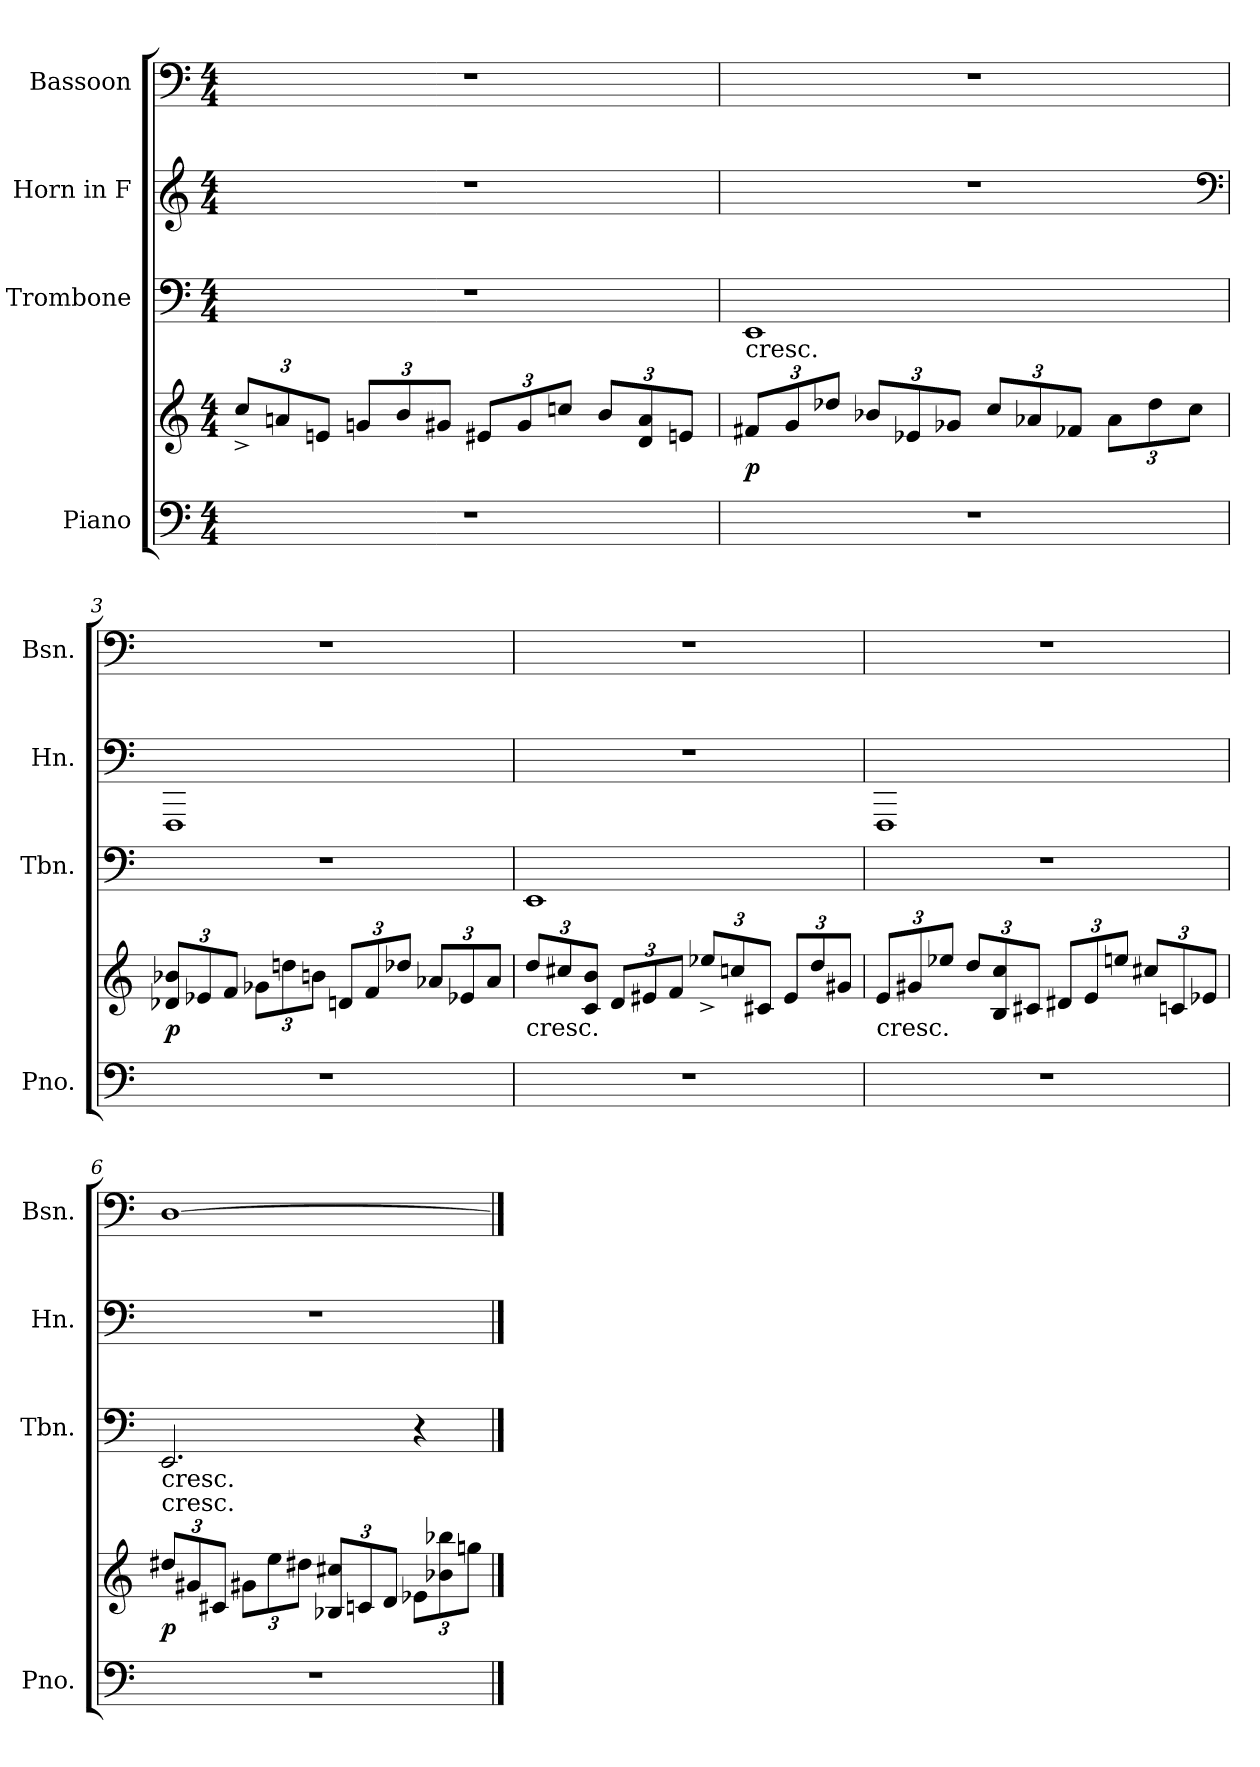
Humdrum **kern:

**kern	**kern	**dynam	**kern	**kern	**kern
*part4	*part4	*part4	*part3	*part2	*part1
*staff5	*staff4	*staff4/5	*staff3	*staff2	*staff1
*I"Piano	*	*	*I"Trombone	*I"Horn in F	*I"Bassoon
*I'Pno.	*	*	*I'Tbn.	*I'Hn.	*I'Bsn.
*clefF4	*clefG2	*	*clefF4	*clefG2	*clefF4
*k[]	*k[]	*	*k[]	*	*k[]
*M4/4	*M4/4	*	*M4/4	*M4/4	*M4/4
=1	=1	=1	=1	=1	=1
1r	12cc^L	.	1r	1r	1r
.	12an	.	.	.	.
.	12enJ	.	.	.	.
.	12gnL	.	.	.	.
.	12b	.	.	.	.
.	12g#XJ	.	.	.	.
.	12e#XL	.	.	.	.
.	12g#	.	.	.	.
.	12ccnJ	.	.	.	.
.	12bL	.	.	.	.
.	12d 12a	.	.	.	.
.	12enJ	.	.	.	.
=2	=2	=2	=2	=2	=2
!	!LO:TX:a:t=cresc.	!	!	!	!
1r	12f#XL	p	1EE	1r	1r
.	12g	.	.	.	.
.	12dd-XJ	.	.	.	.
.	12b-XL	.	.	.	.
.	12e-X	.	.	.	.
.	12g-XJ	.	.	.	.
.	12ccL	.	.	.	.
.	12a-X	.	.	.	.
.	12f-XJ	.	.	.	.
.	12a-L	.	.	.	.
.	12dd-	.	.	.	.
.	12ccJ	.	.	.	.
*	*	*	*	*clefF4	*
=3	=3	=3	=3	=3	=3
1r	12d-X 12b-XL	p	1r	1FFF	1r
.	12e-X	.	.	.	.
.	12fJ	.	.	.	.
.	12g-XL	.	.	.	.
.	12ddn	.	.	.	.
.	12bnJ	.	.	.	.
.	12dnL	.	.	.	.
.	12f	.	.	.	.
.	12dd-XJ	.	.	.	.
.	12a-XL	.	.	.	.
.	12e-X	.	.	.	.
.	12a-J	.	.	.	.
=4	=4	=4	=4	=4	=4
!	!LO:TX:c:t=cresc.	!	!	!	!
1r	12ddL	.	1EE	1r	1r
.	12cc#X	.	.	.	.
.	12c 12bJ	.	.	.	.
.	12dL	.	.	.	.
.	12e#X	.	.	.	.
.	12fJ	.	.	.	.
.	12ee-X^L	.	.	.	.
.	12ccn	.	.	.	.
.	12c#XJ	.	.	.	.
.	12e#L	.	.	.	.
.	12dd	.	.	.	.
.	12g#XJ	.	.	.	.
=5	=5	=5	=5	=5	=5
!	!LO:TX:c:t=cresc.	!	!	!	!
1r	12eL	.	1r	1FFF	1r
.	12g#X	.	.	.	.
.	12ee-XJ	.	.	.	.
.	12ddL	.	.	.	.
.	12B 12cc	.	.	.	.
.	12c#XJ	.	.	.	.
.	12d#XL	.	.	.	.
.	12e	.	.	.	.
.	12eenJ	.	.	.	.
.	12cc#XL	.	.	.	.
.	12cn	.	.	.	.
.	12e-XJ	.	.	.	.
=6	=6	=6	=6	=6	=6
!	!LO:TX:a:t=cresc.	!	!	!	!
!	!LO:TX:a:t=cresc.	!	!	!	!
1r	12dd#XL	p	2.EE	1r	[1D
.	12g#X	.	.	.	.
.	12c#XJ	.	.	.	.
.	12g#XL	.	.	.	.
.	12ee	.	.	.	.
.	12dd#XJ	.	.	.	.
.	12B-X 12cc#XL	.	.	.	.
.	12cn	.	.	.	.
.	12dJ	.	.	.	.
.	12e-XL	.	4r	.	.
.	12b-X 12bb-X	.	.	.	.
.	12ggnJ	.	.	.	.
==	==	==	==	==	==
*-	*-	*-	*-	*-	*-
